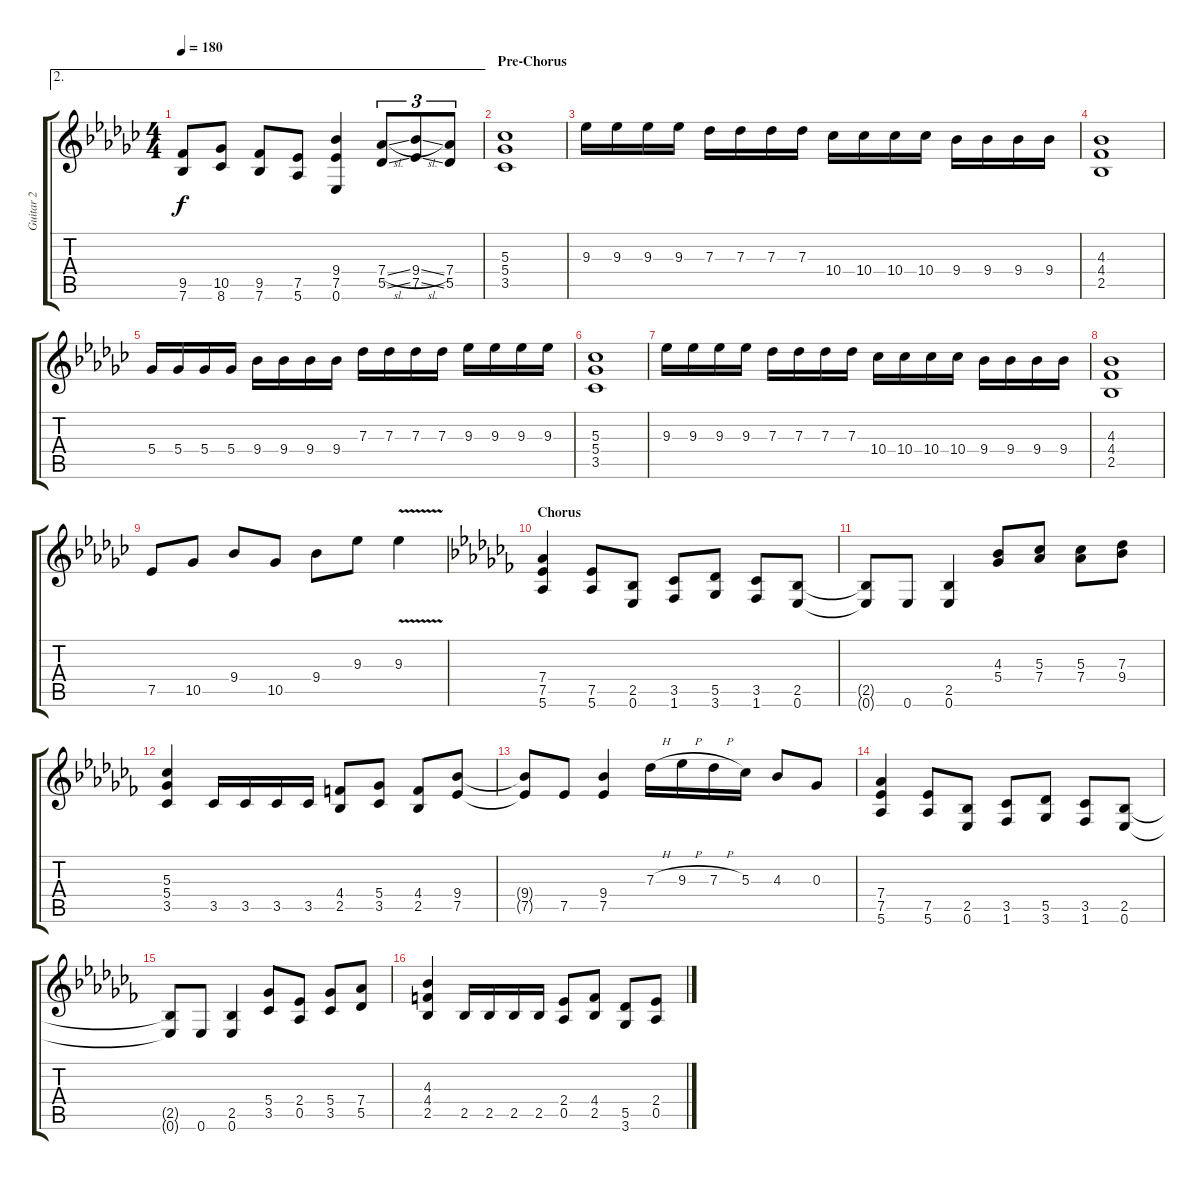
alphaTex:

\track ("Guitar 2" "Guitar 2") {instrument distortionguitar}
\staff {score tabs}
\tuning (Eb4 Bb3 Gb3 Db3 Ab2 Eb2) {hide}
\ae 2
\ts (4 4)
\tempo 180
\clef g2
\ks ebminor
(9.5 7.6).8{dy f} (10.5 8.6).8 (9.5 7.6).8 (7.5 5.6).8 (9.4 7.5 0.6).4 (7.4{sl} 5.5{ss}).8{tu (3 2)} (9.4{sl} 7.5{ss}).8{tu (3 2)} (7.4 5.5).8{tu (3 2)} |
\section ("" "Pre-Chorus")
(5.3 5.4 3.5).1 |
9.3.16 9.3.16 9.3.16 9.3.16 7.3.16 7.3.16 7.3.16 7.3.16 10.4.16 10.4.16 10.4.16 10.4.16 9.4.16 9.4.16 9.4.16 9.4.16 |
(4.3 4.4 2.5).1 |
5.4.16 5.4.16 5.4.16 5.4.16 9.4.16 9.4.16 9.4.16 9.4.16 7.3.16 7.3.16 7.3.16 7.3.16 9.3.16 9.3.16 9.3.16 9.3.16 |
(5.3 5.4 3.5).1 |
9.3.16 9.3.16 9.3.16 9.3.16 7.3.16 7.3.16 7.3.16 7.3.16 10.4.16 10.4.16 10.4.16 10.4.16 9.4.16 9.4.16 9.4.16 9.4.16 |
(4.3 4.4 2.5).1 |
7.5.8 10.5.8 9.4.8 10.5.8 9.4.8 9.3.8 9.3{v}.4 |
\section ("" "Chorus")
\ks abminor
(7.4 7.5 5.6).4 (7.5 5.6).8 (2.5 0.6).8 (3.5 1.6).8 (5.5 3.6).8 (3.5 1.6).8 (2.5 0.6).8 |
(2.5{t} 0.6{t}).8 0.6.8 (2.5 0.6).4 (4.3 5.4).8 (5.3 7.4).8 (5.3 7.4).8 (7.3 9.4).8 |
(5.3 5.4 3.5).4 3.5.16 3.5.16 3.5.16 3.5.16 (4.4 2.5).8 (5.4 3.5).8 (4.4 2.5).8 (9.4 7.5).8 |
(9.4{t} 7.5{t}).8 7.5.8 (9.4 7.5).4 7.3{h}.16 9.3{h}.16 7.3{h}.16 5.3.16 4.3.8 0.3.8 |
(7.4 7.5 5.6).4 (7.5 5.6).8 (2.5 0.6).8 (3.5 1.6).8 (5.5 3.6).8 (3.5 1.6).8 (2.5 0.6).8 |
(2.5{t} 0.6{t}).8 0.6.8 (2.5 0.6).4 (5.4 3.5).8 (2.4 0.5).8 (5.4 3.5).8 (7.4 5.5).8 |
(4.3 4.4 2.5).4 2.5.16 2.5.16 2.5.16 2.5.16 (2.4 0.5).8 (4.4 2.5).8 (5.5 3.6).8 (2.4 0.5).8
